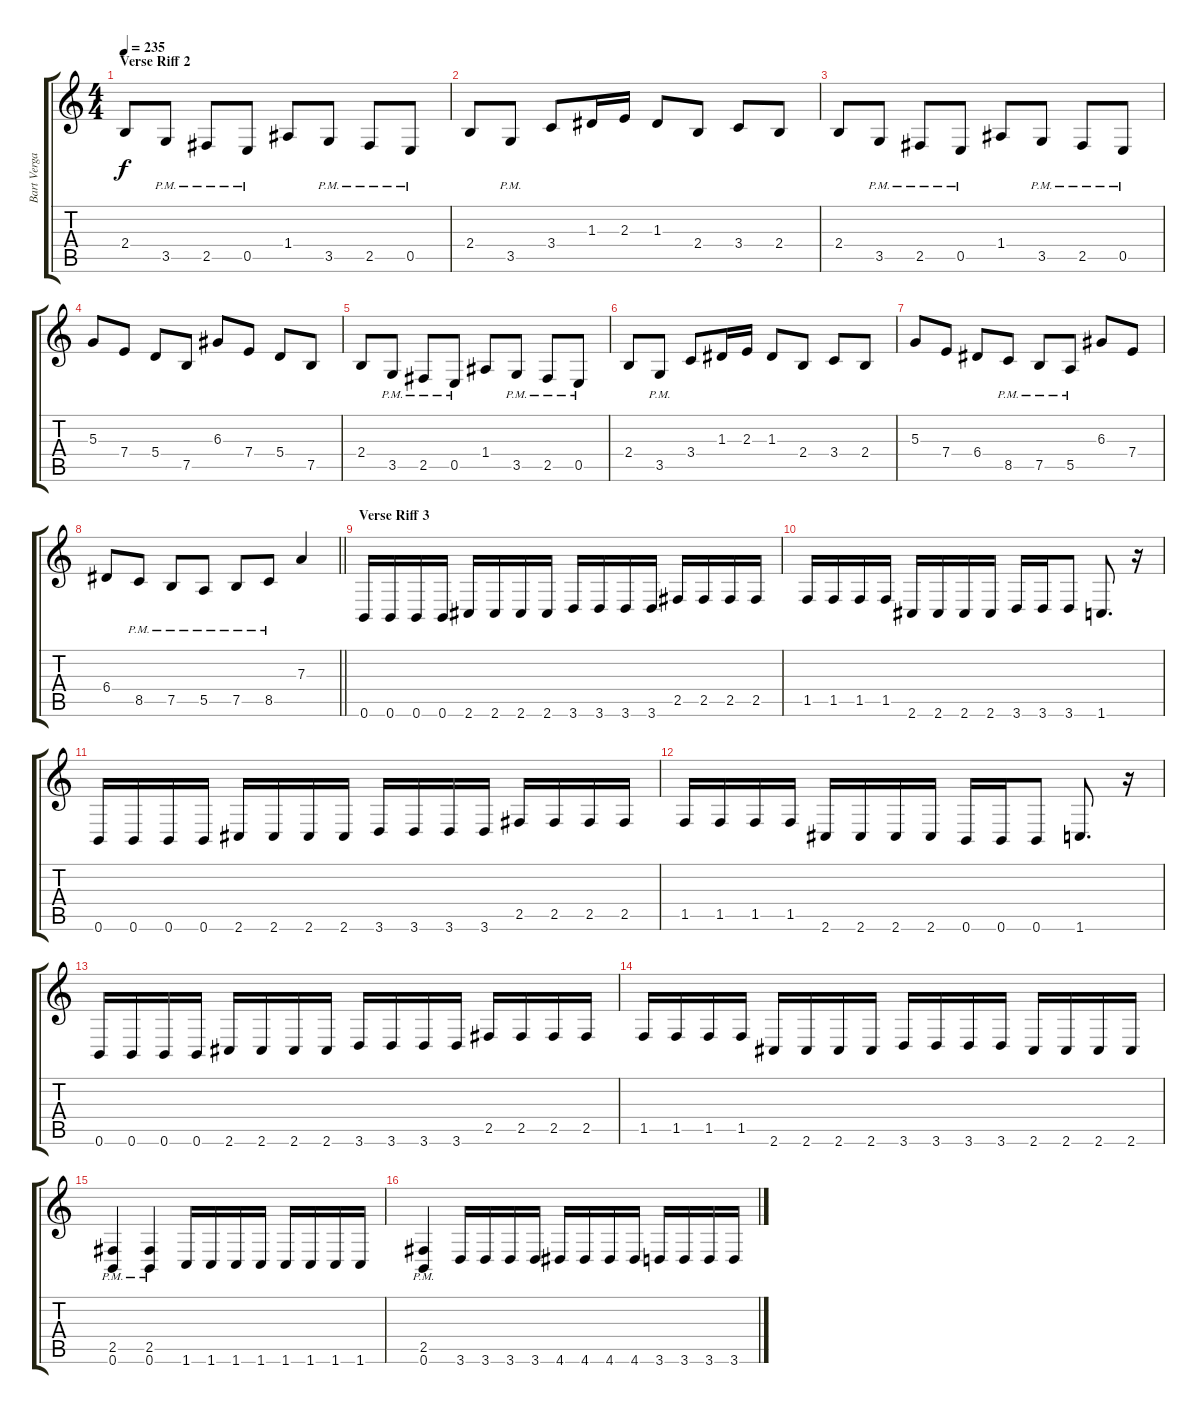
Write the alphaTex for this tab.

\track ("Bart Vergaert" "Bart Verga") {instrument distortionguitar}
\staff {score tabs}
\tuning (B3 Gb3 D3 A2 E2 B1) {hide}
\ts (4 4)
\section ("" "Verse Riff 2")
\tempo 235
\clef g2
\ks c
2.4.8{dy f} 3.5{pm}.8 2.5{pm}.8 0.5{pm}.8 1.4.8 3.5{pm}.8 2.5{pm}.8 0.5{pm}.8 |
2.4.8 3.5{pm}.8 3.4.8 1.3.16 2.3.16 1.3.8 2.4.8 3.4.8 2.4.8 |
2.4.8 3.5{pm}.8 2.5{pm}.8 0.5{pm}.8 1.4.8 3.5{pm}.8 2.5{pm}.8 0.5{pm}.8 |
5.3.8 7.4.8 5.4.8 7.5.8 6.3.8 7.4.8 5.4.8 7.5.8 |
2.4.8 3.5{pm}.8 2.5{pm}.8 0.5{pm}.8 1.4.8 3.5{pm}.8 2.5{pm}.8 0.5{pm}.8 |
2.4.8 3.5{pm}.8 3.4.8 1.3.16 2.3.16 1.3.8 2.4.8 3.4.8 2.4.8 |
5.3.8 7.4.8 6.4.8 8.5{pm}.8 7.5{pm}.8 5.5{pm}.8 6.3.8 7.4.8 |
\barLineRight lightlight
6.4.8 8.5{pm}.8 7.5{pm}.8 5.5{pm}.8 7.5{pm}.8 8.5{pm}.8 7.3.4 |
\section ("" "Verse Riff 3")
0.6.16 0.6.16 0.6.16 0.6.16 2.6.16 2.6.16 2.6.16 2.6.16 3.6.16 3.6.16 3.6.16 3.6.16 2.5.16 2.5.16 2.5.16 2.5.16 |
1.5.16 1.5.16 1.5.16 1.5.16 2.6.16 2.6.16 2.6.16 2.6.16 3.6.16 3.6.16 3.6.8 1.6.8{d} r.16 |
0.6.16 0.6.16 0.6.16 0.6.16 2.6.16 2.6.16 2.6.16 2.6.16 3.6.16 3.6.16 3.6.16 3.6.16 2.5.16 2.5.16 2.5.16 2.5.16 |
1.5.16 1.5.16 1.5.16 1.5.16 2.6.16 2.6.16 2.6.16 2.6.16 0.6.16 0.6.16 0.6.8 1.6.8{d} r.16 |
0.6.16 0.6.16 0.6.16 0.6.16 2.6.16 2.6.16 2.6.16 2.6.16 3.6.16 3.6.16 3.6.16 3.6.16 2.5.16 2.5.16 2.5.16 2.5.16 |
1.5.16 1.5.16 1.5.16 1.5.16 2.6.16 2.6.16 2.6.16 2.6.16 3.6.16 3.6.16 3.6.16 3.6.16 2.6.16 2.6.16 2.6.16 2.6.16 |
(2.5{pm} 0.6{pm}).4 (2.5{pm} 0.6{pm}).4 1.6.16 1.6.16 1.6.16 1.6.16 1.6.16 1.6.16 1.6.16 1.6.16 |
(2.5{pm} 0.6{pm}).4 3.6.16 3.6.16 3.6.16 3.6.16 4.6.16 4.6.16 4.6.16 4.6.16 3.6.16 3.6.16 3.6.16 3.6.16
